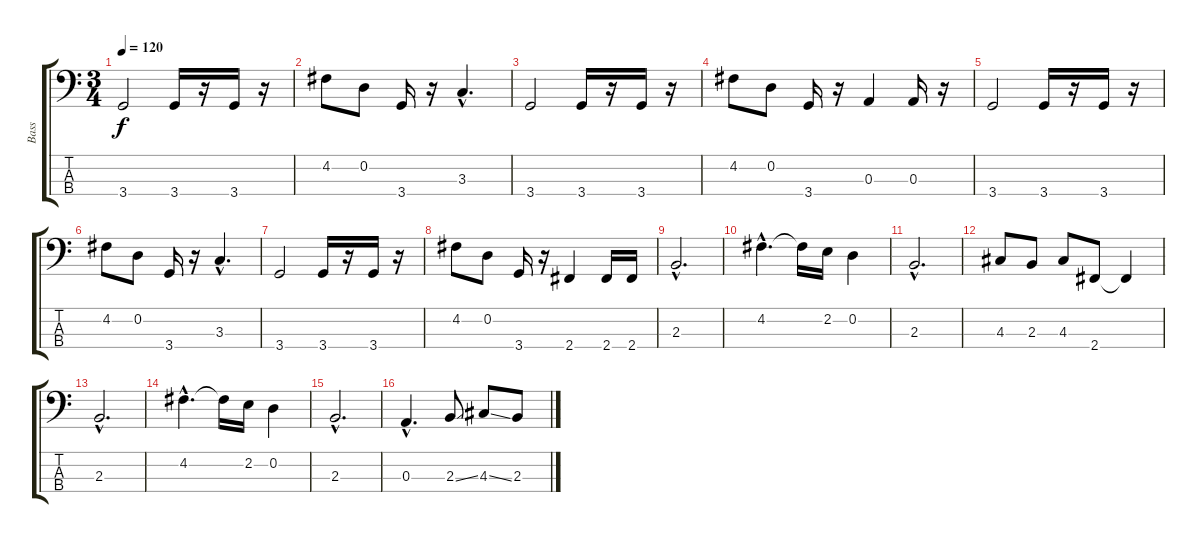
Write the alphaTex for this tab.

\track ("Bass" "Bass") {instrument electricbassfinger}
\staff {score tabs}
\tuning (G2 D2 A1 E1) {hide}
\ts (3 4)
\tempo 120
\clef f4
\ks c
3.4.2{dy f} 3.4.16 r.16 3.4.16 r.16 |
4.2.8 0.2.8 3.4.16 r.16 3.3{hac}.4{d} |
3.4.2 3.4.16 r.16 3.4.16 r.16 |
4.2.8 0.2.8 3.4.16 r.16 0.3.4 0.3.16 r.16 |
3.4.2 3.4.16 r.16 3.4.16 r.16 |
4.2.8 0.2.8 3.4.16 r.16 3.3{hac}.4{d} |
3.4.2 3.4.16 r.16 3.4.16 r.16 |
4.2.8 0.2.8 3.4.16 r.16 2.4.4 2.4.16 2.4.16 |
2.3{hac}.2{d} |
4.2{hac}.4{d} 4.2{t}.16 2.2.16 0.2.4 |
2.3{hac}.2{d} |
4.3.8 2.3.8 4.3.8 2.4.8 2.4{t}.4 |
2.3{hac}.2{d} |
4.2{hac}.4{d} 4.2{t}.16 2.2.16 0.2.4 |
2.3{hac}.2{d} |
0.3{hac}.4{d} 2.3{ss}.8 4.3{ss}.8 2.3.8
